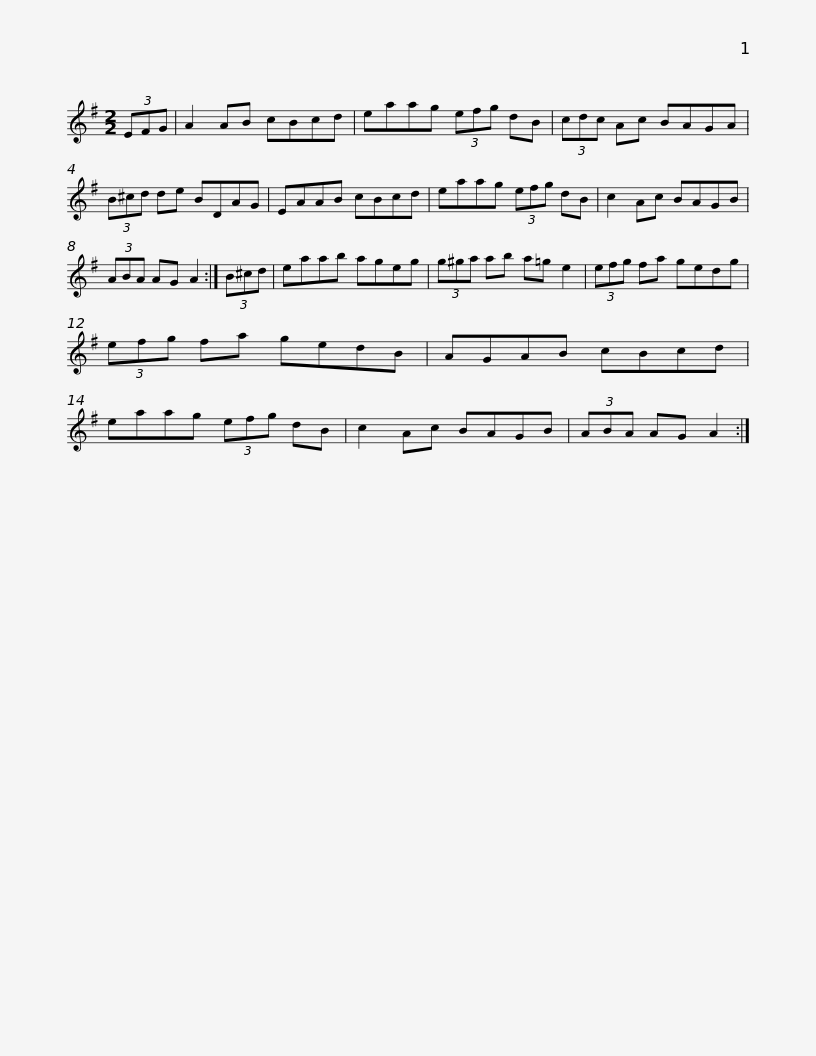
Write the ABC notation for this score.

X:1
L:1/8
M:2/2
I:linebreak $
K:G
V:1 treble
V:1
 (3EFG | A2 AB cBcd | eaag (3efg dB | (3cdc Ac BAGA | (3B^cd de BDAG |$ %5
 EAAB cBcd | eaag (3efg dB | c2 Ac BAGB | (3ABA AG A2 :| (3B^cd | %10
 eaab ageg |$ (3g^ga ab a=g e2 | (3efg fa gedg | (3efg fa gedB | AGAB cBcd | %15
 eaag (3efg dB |$ c2 Ac BAGB | (3ABA AG A2 :| %18
